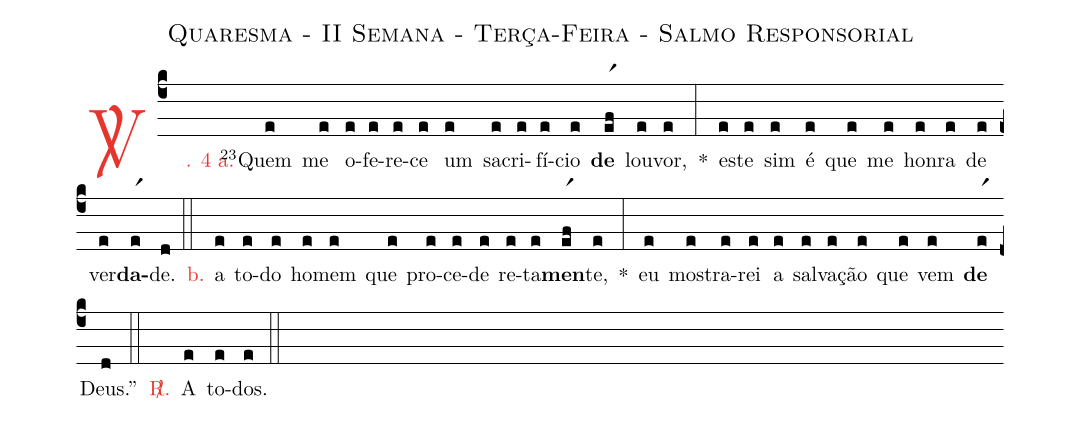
name: Quaresma - II Semana - Terça-Feira - Salmo Responsorial;
%%
(c4)

<c><sp>V/</sp>. 4 a.</c>() <v>\VSup{23}</v>Quem(e) me(e) o(e)fe(e)re(e)ce(e) um(e) sa(e)cri(e)fí(e)cio(e) <b>de</b>(er1f) lou(e)vor,(e) *(:)
es(e)te(e) sim(e) é(e) que(e) me(e) hon(e)ra(e) de(e) ver(e)<b>da</b>(er1)de.(d)

(::)

<nlba><c>b.</c>() a</nlba>(e) to(e)do(e) ho(e)mem(e) que(e) pro(e)ce(e)de(e) re(e)ta(e)<b>men</b>(er1f)te,(e) *(:)
eu(e) mos(e)tra(e)rei(e) a(e) sal(e)va(e)ção(e) que(e) vem(e) <b>de</b>(er1) Deus.''(d)

(::)

<nlba><c><sp>R/</sp>.</c>() A</nlba>(e) to(e)dos.(e)

(::)
